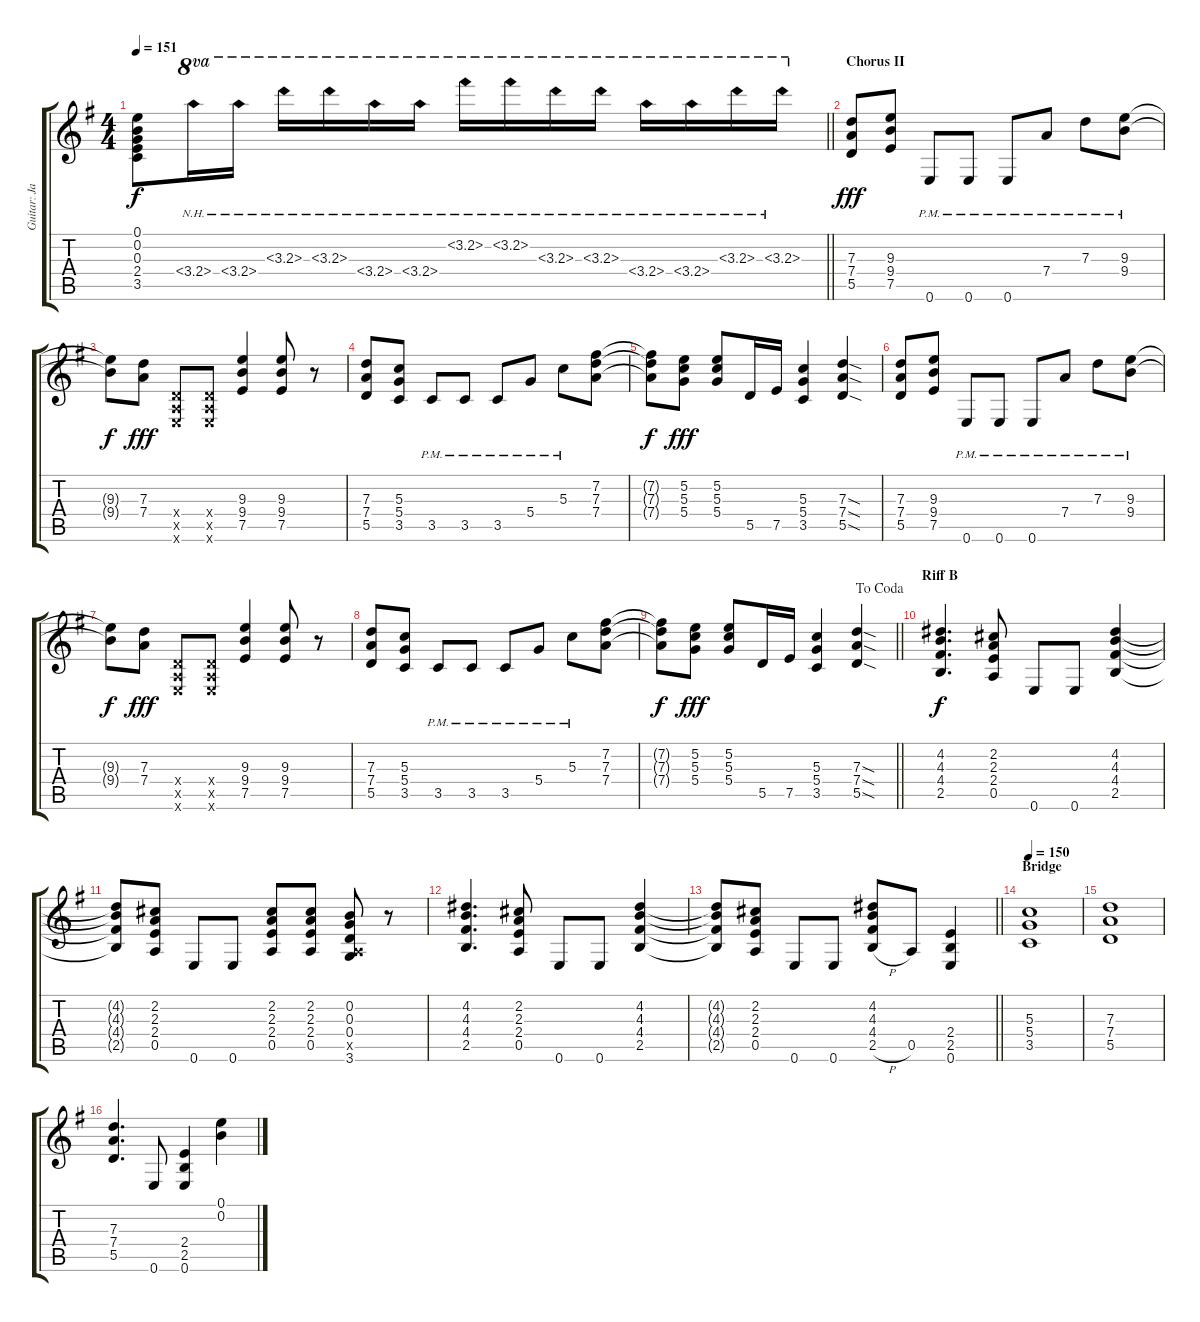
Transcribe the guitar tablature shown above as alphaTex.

\track ("Guitar: Jake I" "Guitar: Ja") {instrument overdrivenguitar}
\staff {score tabs}
\tuning (E4 B3 G3 D3 A2 E2) {hide}
\ts (4 4)
\tempo 151
\clef g2
\barLineRight lightlight
\ks g
(0.1{t} 0.2{t} 0.3{t} 2.4{t} 3.5{t}).8{dy f} 3.4{nh}.16{ot 8va} 3.4{nh}.16{ot 8va} 3.3{nh}.16{ot 8va} 3.3{nh}.16{ot 8va} 3.4{nh}.16{ot 8va} 3.4{nh}.16{ot 8va} 3.2{nh}.16{ot 8va} 3.2{nh}.16{ot 8va} 3.3{nh}.16{ot 8va} 3.3{nh}.16{ot 8va} 3.4{nh}.16{ot 8va} 3.4{nh}.16{ot 8va} 3.3{nh}.16{ot 8va} 3.3{nh}.16{ot 8va} |
\section ("" "Chorus II")
(7.3 7.4 5.5).8{dy fff} (9.3 9.4 7.5).8 0.6{pm}.8 0.6{pm}.8 0.6{pm}.8 7.4{pm}.8 7.3{pm}.8 (9.3{pm} 9.4{pm}).8 |
(9.3{t} 9.4{t}).8{dy f} (7.3 7.4).8{dy fff} (0.4{x} 0.5{x} 0.6{x}).8 (0.4{x} 0.5{x} 0.6{x}).8 (9.3 9.4 7.5).4 (9.3 9.4 7.5).8 r.8 |
(7.3 7.4 5.5).8 (5.3 5.4 3.5).8 3.5{pm}.8 3.5{pm}.8 3.5{pm}.8 5.4{pm}.8 5.3{pm}.8 (7.2 7.3 7.4).8 |
(7.2{t} 7.3{t} 7.4{t}).8{dy f} (5.2 5.3 5.4).8{dy fff} (5.2 5.3 5.4).8 5.5.16 7.5.16 (5.3 5.4 3.5).4 (7.3{sod} 7.4{sod} 5.5{sod}).4 |
(7.3 7.4 5.5).8 (9.3 9.4 7.5).8 0.6{pm}.8 0.6{pm}.8 0.6{pm}.8 7.4{pm}.8 7.3{pm}.8 (9.3{pm} 9.4{pm}).8 |
(9.3{t} 9.4{t}).8{dy f} (7.3 7.4).8{dy fff} (0.4{x} 0.5{x} 0.6{x}).8 (0.4{x} 0.5{x} 0.6{x}).8 (9.3 9.4 7.5).4 (9.3 9.4 7.5).8 r.8 |
(7.3 7.4 5.5).8 (5.3 5.4 3.5).8 3.5{pm}.8 3.5{pm}.8 3.5{pm}.8 5.4{pm}.8 5.3{pm}.8 (7.2 7.3 7.4).8 |
\jump dacoda
\barLineRight lightlight
(7.2{t} 7.3{t} 7.4{t}).8{dy f} (5.2 5.3 5.4).8{dy fff} (5.2 5.3 5.4).8 5.5.16 7.5.16 (5.3 5.4 3.5).4 (7.3{sod} 7.4{sod} 5.5{sod}).4 |
\section ("" "Riff B")
(4.2 4.3 4.4 2.5).4{d dy f} (2.2 2.3 2.4 0.5).8 0.6.8 0.6.8 (4.2 4.3 4.4 2.5).4 |
(4.2{t} 4.3{t} 4.4{t} 2.5{t}).8 (2.2 2.3 2.4 0.5).8 0.6.8 0.6.8 (2.2 2.3 2.4 0.5).8 (2.2 2.3 2.4 0.5).8 (0.2 0.3 0.4 0.5{x} 3.6).8 r.8 |
(4.2 4.3 4.4 2.5).4{d} (2.2 2.3 2.4 0.5).8 0.6.8 0.6.8 (4.2 4.3 4.4 2.5).4 |
\barLineRight lightlight
(4.2{t} 4.3{t} 4.4{t} 2.5{t}).8 (2.2 2.3 2.4 0.5).8 0.6.8 0.6.8 (4.2 4.3 4.4 2.5{h}).8 0.5.8 (2.4 2.5 0.6).4 |
\section ("" "Bridge")
\tempo 150
(5.3 5.4 3.5).1 |
(7.3 7.4 5.5).1 |
(7.3 7.4 5.5).4{d} 0.6.8 (2.4 2.5 0.6).4 (0.1 0.2).4
